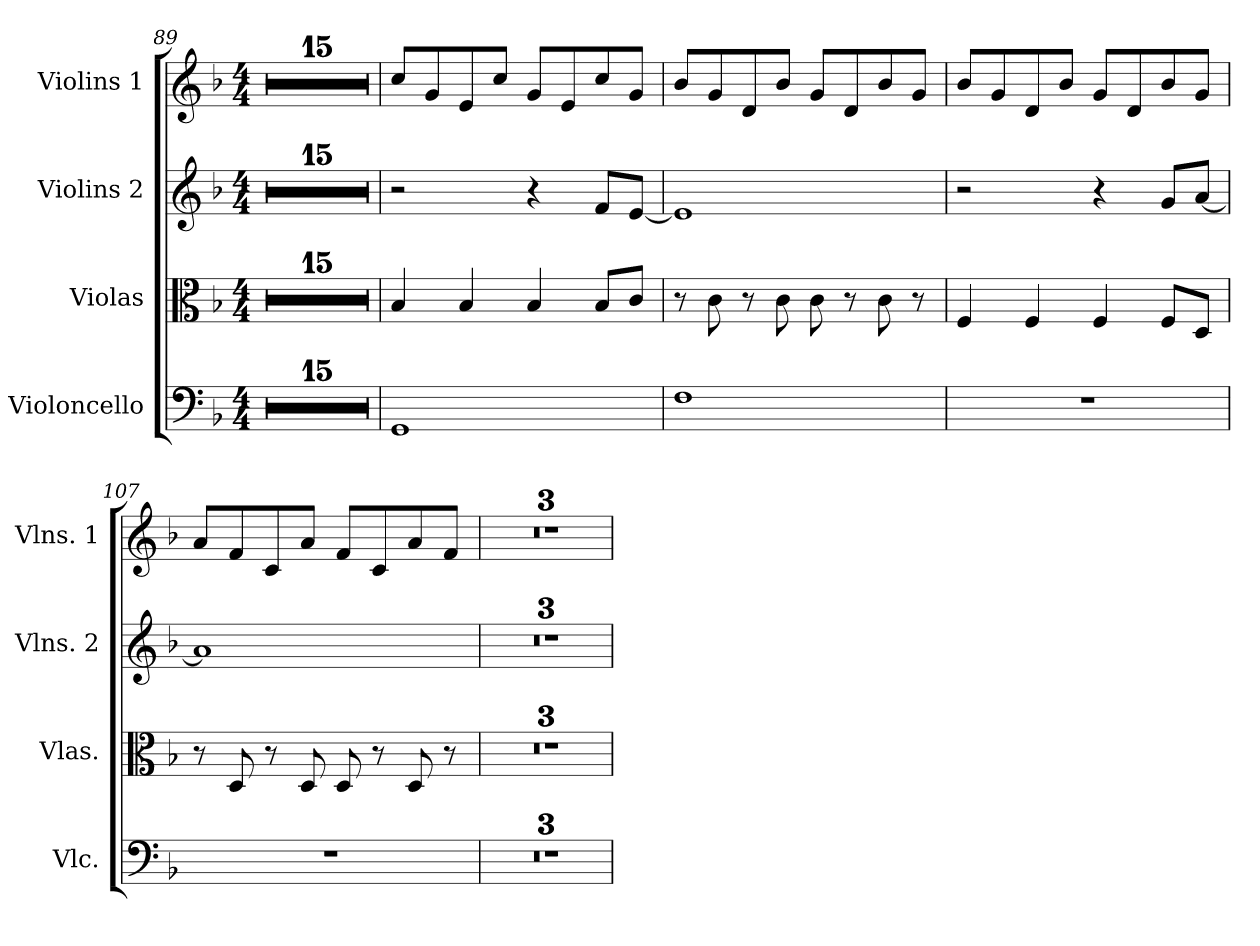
**kern	**kern	**kern	**kern
*part4	*part3	*part2	*part1
*staff4	*staff3	*staff2	*staff1
*I"Violoncello	*I"Violas	*I"Violins 2	*I"Violins 1
*I'Vlc.	*I'Vlas.	*I'Vlns. 2	*I'Vlns. 1
*clefF4	*clefC3	*clefG2	*clefG2
*k[b-]	*k[b-]	*k[b-]	*k[b-]
*F:	*F:	*F:	*F:
*M4/4	*M4/4	*M4/4	*M4/4
=89	=89	=89	=89
1r	1r	1r	1r
=90	=90	=90	=90
1r	1r	1r	1r
=91	=91	=91	=91
1r	1r	1r	1r
=92	=92	=92	=92
1r	1r	1r	1r
=93	=93	=93	=93
1r	1r	1r	1r
=94	=94	=94	=94
1r	1r	1r	1r
=95	=95	=95	=95
1r	1r	1r	1r
=96	=96	=96	=96
1r	1r	1r	1r
=97	=97	=97	=97
1r	1r	1r	1r
=98	=98	=98	=98
1r	1r	1r	1r
=99	=99	=99	=99
1r	1r	1r	1r
=100	=100	=100	=100
1r	1r	1r	1r
=101	=101	=101	=101
1r	1r	1r	1r
!!LO:PB:g=z
=102	=102	=102	=102
1r	1r	1r	1r
=103	=103	=103	=103
1r	1r	1r	1r
!!LO:PB:g=z
=104	=104	=104	=104
1GG	4B-/	2r	8cc/L
.	.	.	8g/
.	4B-/	.	8e/
.	.	.	8cc/J
.	4B-/	4r	8g/L
.	.	.	8e/
.	8B-/L	8f/L	8cc/
.	8c/J	[8e/J	8g/J
=105	=105	=105	=105
1F	8r	1e]	8b-/L
.	8c\	.	8g/
.	8r	.	8d/
.	8c\	.	8b-/J
.	8c\	.	8g/L
.	8r	.	8d/
.	8c\	.	8b-/
.	8r	.	8g/J
=106	=106	=106	=106
1r	4F/	2r	8b-/L
.	.	.	8g/
.	4F/	.	8d/
.	.	.	8b-/J
.	4F/	4r	8g/L
.	.	.	8d/
.	8F/L	8g/L	8b-/
.	8D/J	[8a/J	8g/J
=107	=107	=107	=107
1r	8r	1a]	8a/L
.	8D/	.	8f/
.	8r	.	8c/
.	8D/	.	8a/J
.	8D/	.	8f/L
.	8r	.	8c/
.	8D/	.	8a/
.	8r	.	8f/J
!!LO:PB:g=z
=108	=108	=108	=108
1r	1r	1r	1r
=109	=109	=109	=109
1r	1r	1r	1r
!!LO:PB:g=z
=110	=110	=110	=110
1r	1r	1r	1r
=	=	=	=
*-	*-	*-	*-
